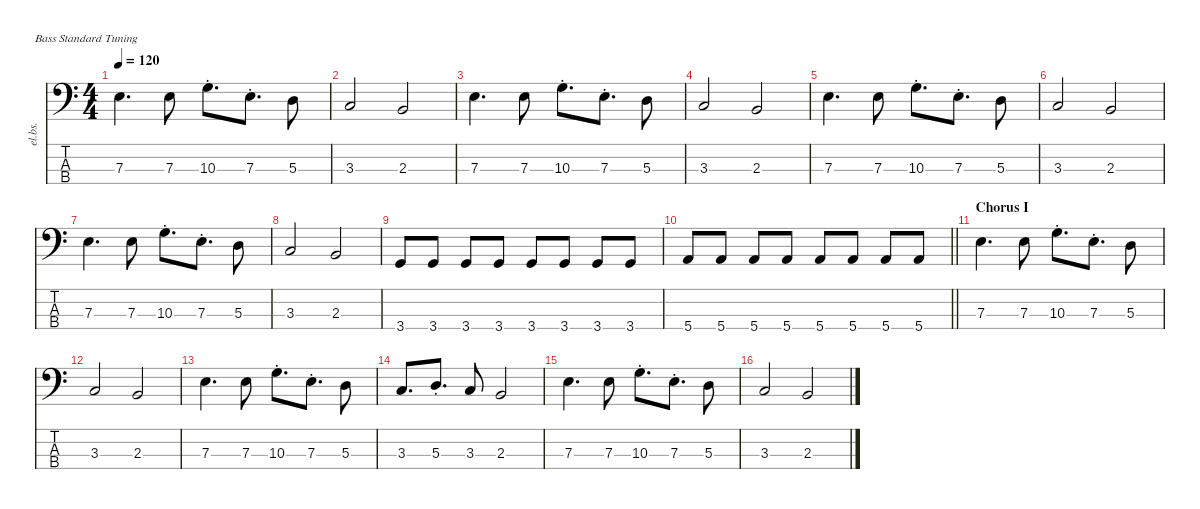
\defaultSystemsLayout 4
\hideDynamics
\bracketExtendMode nobrackets
\otherSystemsTrackNameOrientation horizontal
\track ("Bass" "el.bs.") {instrument electricbasspick}
\staff {score tabs}
\tuning (G2 D2 A1 E1)
\ts (4 4)
\tempo 120
\clef f4
\ks c
7.3.4{d dy f} 7.3.8 10.3{st}.8{d} 7.3{st}.8{d} 5.3.8 |
3.3.2 2.3.2 |
7.3.4{d} 7.3.8 10.3{st}.8{d} 7.3{st}.8{d} 5.3.8 |
3.3.2 2.3.2 |
7.3.4{d} 7.3.8 10.3{st}.8{d} 7.3{st}.8{d} 5.3.8 |
3.3.2 2.3.2 |
7.3.4{d} 7.3.8 10.3{st}.8{d} 7.3{st}.8{d} 5.3.8 |
3.3.2 2.3.2 |
3.4.8 3.4.8 3.4.8 3.4.8 3.4.8 3.4.8 3.4.8 3.4.8 |
\barLineRight lightlight
5.4.8 5.4.8 5.4.8 5.4.8 5.4.8 5.4.8 5.4.8 5.4.8 |
\section ("" "Chorus I")
7.3.4{d} 7.3.8 10.3{st}.8{d} 7.3{st}.8{d} 5.3.8 |
3.3.2 2.3.2 |
7.3.4{d} 7.3.8 10.3{st}.8{d} 7.3{st}.8{d} 5.3.8 |
3.3.8{d} 5.3{st}.8{d} 3.3.8 2.3.2 |
7.3.4{d} 7.3.8 10.3{st}.8{d} 7.3{st}.8{d} 5.3.8 |
3.3.2 2.3.2
